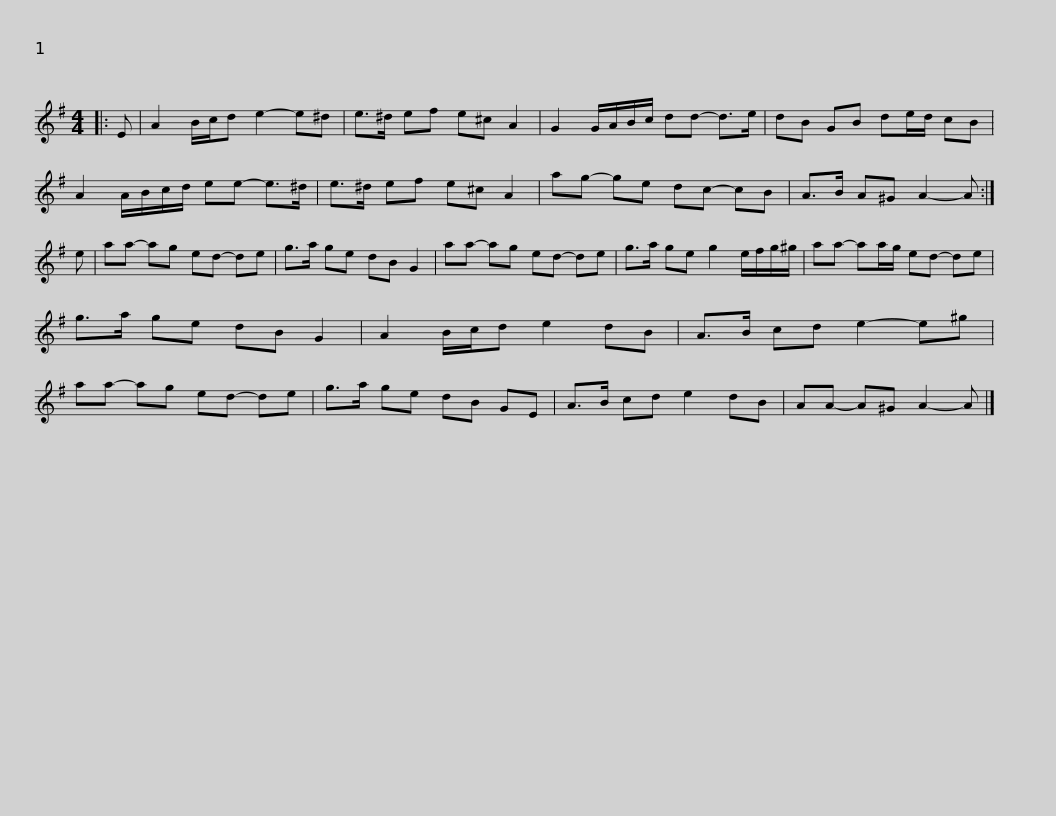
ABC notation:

X:1
L:1/8
M:4/4
I:linebreak $
K:G
V:1 treble
V:1
|: E | A2 B/c/d e2- e^d | e>^d ef e^c A2 | G2 G/A/B/c/ dd- d>e | dB GB de/d/ cB |$ %5
 A2 A/B/c/d/ ee- e>^d | e>^d ef e^c A2 | ag- ge dc- cB | A>B A^G A2- A :| e |$ %10
 aa- ag ed- de | g>a ge dB G2 | aa- ag ed- de | g>a ge g2 e/f/g/^g/ |$ aa- aa/g/ ed- de | %15
 g>a ge dB G2 | A2 B/c/d e2 dB | A>B cd e2- e^g | aa- ag ed- de |$ g>a ge dB GE | %20
 A>B cd e2 dB | AA- A^G A2- A |] %22
